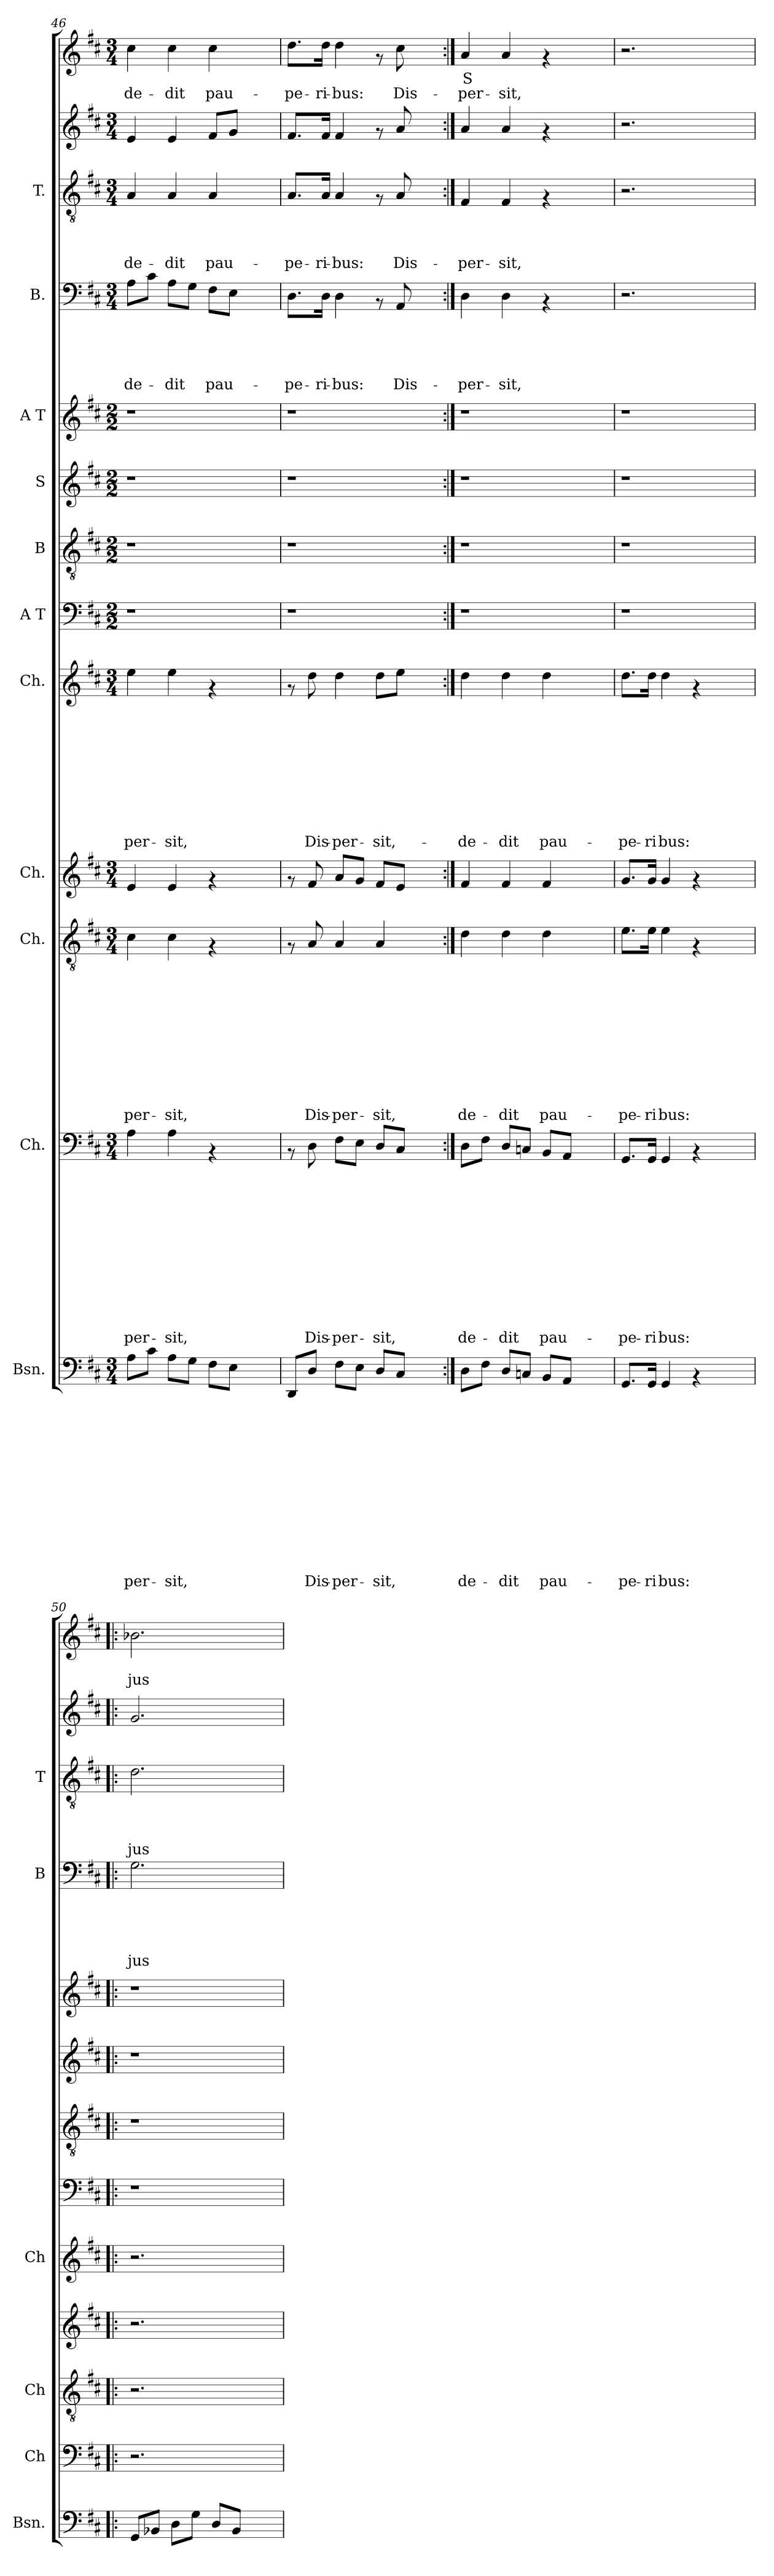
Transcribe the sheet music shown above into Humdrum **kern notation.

**kern	**text	**text	**text	**text	**text	**text	**text	**text	**text	**text	**text	**text	**text	**kern	**text	**text	**text	**text	**text	**text	**text	**text	**text	**text	**text	**text	**kern	**text	**text	**text	**text	**text	**text	**text	**text	**text	**text	**text	**kern	**kern	**text	**text	**text	**text	**text	**text	**text	**text	**text	**text	**kern	**kern	**kern	**kern	**kern	**text	**text	**text	**text	**text	**kern	**text	**text	**text	**text	**kern	**kern	**text	**text
*part13	*part13	*part13	*part13	*part13	*part13	*part13	*part13	*part13	*part13	*part13	*part13	*part13	*part13	*part12	*part12	*part12	*part12	*part12	*part12	*part12	*part12	*part12	*part12	*part12	*part12	*part12	*part11	*part11	*part11	*part11	*part11	*part11	*part11	*part11	*part11	*part11	*part11	*part11	*part10	*part9	*part9	*part9	*part9	*part9	*part9	*part9	*part9	*part9	*part9	*part9	*part8	*part7	*part6	*part5	*part4	*part4	*part4	*part4	*part4	*part4	*part3	*part3	*part3	*part3	*part3	*part2	*part1	*part1	*part1
*staff13	*staff13	*staff13	*staff13	*staff13	*staff13	*staff13	*staff13	*staff13	*staff13	*staff13	*staff13	*staff13	*staff13	*staff12	*staff12	*staff12	*staff12	*staff12	*staff12	*staff12	*staff12	*staff12	*staff12	*staff12	*staff12	*staff12	*staff11	*staff11	*staff11	*staff11	*staff11	*staff11	*staff11	*staff11	*staff11	*staff11	*staff11	*staff11	*staff10	*staff9	*staff9	*staff9	*staff9	*staff9	*staff9	*staff9	*staff9	*staff9	*staff9	*staff9	*staff8	*staff7	*staff6	*staff5	*staff4	*staff4	*staff4	*staff4	*staff4	*staff4	*staff3	*staff3	*staff3	*staff3	*staff3	*staff2	*staff1	*staff1	*staff1
*I"Bsn.	*	*	*	*	*	*	*	*	*	*	*	*	*	*I"Ch.	*	*	*	*	*	*	*	*	*	*	*	*	*I"Ch.	*	*	*	*	*	*	*	*	*	*	*	*I"Ch.	*I"Ch.	*	*	*	*	*	*	*	*	*	*	*I"A T	*I"B	*I"S	*I"A T	*I"B.	*	*	*	*	*	*I"T.	*	*	*	*	*	*	*	*
*I'Bsn.	*	*	*	*	*	*	*	*	*	*	*	*	*	*I'Ch	*	*	*	*	*	*	*	*	*	*	*	*	*I'Ch	*	*	*	*	*	*	*	*	*	*	*	*	*I'Ch	*	*	*	*	*	*	*	*	*	*	*	*	*	*	*I'B	*	*	*	*	*	*I'T	*	*	*	*	*	*	*	*
*clefF4	*	*	*	*	*	*	*	*	*	*	*	*	*	*clefF4	*	*	*	*	*	*	*	*	*	*	*	*	*clefGv2	*	*	*	*	*	*	*	*	*	*	*	*clefG2	*clefG2	*	*	*	*	*	*	*	*	*	*	*clefF4	*clefGv2	*clefG2	*clefG2	*clefF4	*	*	*	*	*	*clefGv2	*	*	*	*	*clefG2	*clefG2	*	*
*k[f#c#]	*	*	*	*	*	*	*	*	*	*	*	*	*	*k[f#c#]	*	*	*	*	*	*	*	*	*	*	*	*	*k[f#c#]	*	*	*	*	*	*	*	*	*	*	*	*k[f#c#]	*k[f#c#]	*	*	*	*	*	*	*	*	*	*	*k[f#c#]	*k[f#c#]	*k[f#c#]	*k[f#c#]	*k[f#c#]	*	*	*	*	*	*k[f#c#]	*	*	*	*	*k[f#c#]	*k[f#c#]	*	*
*D:	*	*	*	*	*	*	*	*	*	*	*	*	*	*D:	*	*	*	*	*	*	*	*	*	*	*	*	*D:	*	*	*	*	*	*	*	*	*	*	*	*D:	*D:	*	*	*	*	*	*	*	*	*	*	*D:	*D:	*D:	*D:	*D:	*	*	*	*	*	*D:	*	*	*	*	*D:	*D:	*	*
*M3/4	*	*	*	*	*	*	*	*	*	*	*	*	*	*M3/4	*	*	*	*	*	*	*	*	*	*	*	*	*M3/4	*	*	*	*	*	*	*	*	*	*	*	*M3/4	*M3/4	*	*	*	*	*	*	*	*	*	*	*M2/2	*M2/2	*M2/2	*M2/2	*M3/4	*	*	*	*	*	*M3/4	*	*	*	*	*M3/4	*M3/4	*	*
=46	=46	=46	=46	=46	=46	=46	=46	=46	=46	=46	=46	=46	=46	=46	=46	=46	=46	=46	=46	=46	=46	=46	=46	=46	=46	=46	=46	=46	=46	=46	=46	=46	=46	=46	=46	=46	=46	=46	=46	=46	=46	=46	=46	=46	=46	=46	=46	=46	=46	=46	=46	=46	=46	=46	=46	=46	=46	=46	=46	=46	=46	=46	=46	=46	=46	=46	=46	=46	=46
!	!	!	!	!	!	!	!	!	!	!	!	!	!LO:LY:a	!	!	!	!	!	!	!	!	!	!	!	!	!LO:LY:a	!	!	!	!	!	!	!	!	!	!	!	!LO:LY:b	!	!	!	!	!	!	!	!	!	!	!	!LO:LY:b	!	!	!	!	!	!	!	!	!	!LO:LY:a	!	!	!	!	!LO:LY:b	!	!	!	!LO:LY:b:rj
8A\L	.	.	.	.	.	.	.	.	.	.	.	.	-per-	4A\	.	.	.	.	.	.	.	.	.	.	.	-per-	4c#\	.	.	.	.	.	.	.	.	.	.	-per-	4e/	4ee\	.	.	.	.	.	.	.	.	.	-per-	1r	1r	1r	1r	8A\L	.	.	.	.	de-	4A/	.	.	.	de-	4e/	4cc#\	.	de-
8c#\J	.	.	.	.	.	.	.	.	.	.	.	.	.	.	.	.	.	.	.	.	.	.	.	.	.	.	.	.	.	.	.	.	.	.	.	.	.	.	.	.	.	.	.	.	.	.	.	.	.	.	.	.	.	.	8c#\J	.	.	.	.	.	.	.	.	.	.	.	.	.	.
!	!	!	!	!	!	!	!	!	!	!	!	!	!LO:LY:a	!	!	!	!	!	!	!	!	!	!	!	!	!LO:LY:a	!	!	!	!	!	!	!	!	!	!	!	!LO:LY:b	!	!	!	!	!	!	!	!	!	!	!	!LO:LY:b	!	!	!	!	!	!	!	!	!	!LO:LY:a	!	!	!	!	!LO:LY:b	!	!	!	!LO:LY:b:rj
8A\L	.	.	.	.	.	.	.	.	.	.	.	.	-sit,	4A\	.	.	.	.	.	.	.	.	.	.	.	-sit,	4c#\	.	.	.	.	.	.	.	.	.	.	-sit,	4e/	4ee\	.	.	.	.	.	.	.	.	.	-sit,	.	.	.	.	8A\L	.	.	.	.	-dit	4A/	.	.	.	-dit	4e/	4cc#\	.	-dit
8G\J	.	.	.	.	.	.	.	.	.	.	.	.	.	.	.	.	.	.	.	.	.	.	.	.	.	.	.	.	.	.	.	.	.	.	.	.	.	.	.	.	.	.	.	.	.	.	.	.	.	.	.	.	.	.	8G\J	.	.	.	.	.	.	.	.	.	.	.	.	.	.
!	!	!	!	!	!	!	!	!	!	!	!	!	!	!	!	!	!	!	!	!	!	!	!	!	!	!	!	!	!	!	!	!	!	!	!	!	!	!	!	!	!	!	!	!	!	!	!	!	!	!	!	!	!	!	!	!	!	!	!	!LO:LY:a	!	!	!	!	!LO:LY:b	!	!	!	!LO:LY:b:rj
8F#\L	.	.	.	.	.	.	.	.	.	.	.	.	.	4rAA	.	.	.	.	.	.	.	.	.	.	.	.	4rF	.	.	.	.	.	.	.	.	.	.	.	4rf	4rf	.	.	.	.	.	.	.	.	.	.	.	.	.	.	8F#\L	.	.	.	.	pau-	4A/	.	.	.	pau-	8f#/L	4cc#\	.	pau-
8E\J	.	.	.	.	.	.	.	.	.	.	.	.	.	.	.	.	.	.	.	.	.	.	.	.	.	.	.	.	.	.	.	.	.	.	.	.	.	.	.	.	.	.	.	.	.	.	.	.	.	.	.	.	.	.	8E\J	.	.	.	.	.	.	.	.	.	.	8g/J	.	.	.
4ryy	.	.	.	.	.	.	.	.	.	.	.	.	.	4ryy	.	.	.	.	.	.	.	.	.	.	.	.	4ryy	.	.	.	.	.	.	.	.	.	.	.	4ryy	4ryy	.	.	.	.	.	.	.	.	.	.	.	.	.	.	4ryy	.	.	.	.	.	4ryy	.	.	.	.	4ryy	4ryy	.	.
=47	=47	=47	=47	=47	=47	=47	=47	=47	=47	=47	=47	=47	=47	=47	=47	=47	=47	=47	=47	=47	=47	=47	=47	=47	=47	=47	=47	=47	=47	=47	=47	=47	=47	=47	=47	=47	=47	=47	=47	=47	=47	=47	=47	=47	=47	=47	=47	=47	=47	=47	=47	=47	=47	=47	=47	=47	=47	=47	=47	=47	=47	=47	=47	=47	=47	=47	=47	=47	=47
!	!	!	!	!	!	!	!	!	!	!	!	!	!	!	!	!	!	!	!	!	!	!	!	!	!	!	!	!	!	!	!	!	!	!	!	!	!	!	!	!	!	!	!	!	!	!	!	!	!	!	!	!	!	!	!	!	!	!	!	!LO:LY:a	!	!	!	!	!LO:LY:b	!	!	!	!LO:LY:b:rj
8DD/L	.	.	.	.	.	.	.	.	.	.	.	.	.	8rAA	.	.	.	.	.	.	.	.	.	.	.	.	8rF	.	.	.	.	.	.	.	.	.	.	.	8rf	8rf	.	.	.	.	.	.	.	.	.	.	1r	1r	1r	1r	8.D\L	.	.	.	.	-pe-	8.A/L	.	.	.	-pe-	8.f#/L	8.dd\L	.	-pe-
!	!	!	!	!	!	!	!	!	!	!	!	!	!LO:LY:a	!	!	!	!	!	!	!	!	!	!	!	!	!LO:LY:a	!	!	!	!	!	!	!	!	!	!	!	!LO:LY:b	!	!	!	!	!	!	!	!	!	!	!	!LO:LY:b	!	!	!	!	!	!	!	!	!	!	!	!	!	!	!	!	!	!	!
8D/J	.	.	.	.	.	.	.	.	.	.	.	.	Dis-	8D\	.	.	.	.	.	.	.	.	.	.	.	Dis-	8A/	.	.	.	.	.	.	.	.	.	.	Dis-	8f#/	8dd\	.	.	.	.	.	.	.	.	.	Dis-	.	.	.	.	.	.	.	.	.	.	.	.	.	.	.	.	.	.	.
!	!	!	!	!	!	!	!	!	!	!	!	!	!	!	!	!	!	!	!	!	!	!	!	!	!	!	!	!	!	!	!	!	!	!	!	!	!	!	!	!	!	!	!	!	!	!	!	!	!	!	!	!	!	!	!	!	!	!	!	!LO:LY:a	!	!	!	!	!LO:LY:b	!	!	!	!LO:LY:b:rj
.	.	.	.	.	.	.	.	.	.	.	.	.	.	.	.	.	.	.	.	.	.	.	.	.	.	.	.	.	.	.	.	.	.	.	.	.	.	.	.	.	.	.	.	.	.	.	.	.	.	.	.	.	.	.	16D\Jk	.	.	.	.	-ri-	16A/Jk	.	.	.	-ri-	16f#/Jk	16dd\Jk	.	-ri-
!	!	!	!	!	!	!	!	!	!	!	!	!	!LO:LY:a	!	!	!	!	!	!	!	!	!	!	!	!	!LO:LY:a	!	!	!	!	!	!	!	!	!	!	!	!LO:LY:b	!	!	!	!	!	!	!	!	!	!	!	!LO:LY:b	!	!	!	!	!	!	!	!	!	!LO:LY:a	!	!	!	!	!LO:LY:b	!	!	!	!LO:LY:b:rj
8F#\L	.	.	.	.	.	.	.	.	.	.	.	.	-per-	8F#\L	.	.	.	.	.	.	.	.	.	.	.	-per-	4A/	.	.	.	.	.	.	.	.	.	.	-per-	8a/L	4dd\	.	.	.	.	.	.	.	.	.	-per-	.	.	.	.	4D\	.	.	.	.	-bus:	4A/	.	.	.	-bus:	4f#/	4dd\	.	-bus:
8E\J	.	.	.	.	.	.	.	.	.	.	.	.	.	8E\J	.	.	.	.	.	.	.	.	.	.	.	.	.	.	.	.	.	.	.	.	.	.	.	.	8g/J	.	.	.	.	.	.	.	.	.	.	.	.	.	.	.	.	.	.	.	.	.	.	.	.	.	.	.	.	.	.
!	!	!	!	!	!	!	!	!	!	!	!	!	!LO:LY:a	!	!	!	!	!	!	!	!	!	!	!	!	!LO:LY:a	!	!	!	!	!	!	!	!	!	!	!	!LO:LY:b	!	!	!	!	!	!	!	!	!	!	!	!LO:LY:b	!	!	!	!	!	!	!	!	!	!	!	!	!	!	!	!	!	!	!
8D/L	.	.	.	.	.	.	.	.	.	.	.	.	-sit,	8D/L	.	.	.	.	.	.	.	.	.	.	.	-sit,	4A/	.	.	.	.	.	.	.	.	.	.	-sit,	8f#/L	8dd\L	.	.	.	.	.	.	.	.	.	-sit,-	.	.	.	.	8rAA	.	.	.	.	.	8rF	.	.	.	.	8rf	8rf	.	.
!	!	!	!	!	!	!	!	!	!	!	!	!	!	!	!	!	!	!	!	!	!	!	!	!	!	!	!	!	!	!	!	!	!	!	!	!	!	!	!	!	!	!	!	!	!	!	!	!	!	!	!	!	!	!	!	!	!	!	!	!LO:LY:a	!	!	!	!	!LO:LY:b	!	!	!	!LO:LY:b:rj
8C#/J	.	.	.	.	.	.	.	.	.	.	.	.	.	8C#/J	.	.	.	.	.	.	.	.	.	.	.	.	.	.	.	.	.	.	.	.	.	.	.	.	8e/J	8ee\J	.	.	.	.	.	.	.	.	.	.	.	.	.	.	8AA/	.	.	.	.	Dis-	8A/	.	.	.	Dis-	8a/	8cc#\	.	Dis-
4ryy	.	.	.	.	.	.	.	.	.	.	.	.	.	4ryy	.	.	.	.	.	.	.	.	.	.	.	.	4ryy	.	.	.	.	.	.	.	.	.	.	.	4ryy	4ryy	.	.	.	.	.	.	.	.	.	.	.	.	.	.	4ryy	.	.	.	.	.	4ryy	.	.	.	.	4ryy	4ryy	.	.
!!LO:PB:g=z
=48:|!	=48:|!	=48:|!	=48:|!	=48:|!	=48:|!	=48:|!	=48:|!	=48:|!	=48:|!	=48:|!	=48:|!	=48:|!	=48:|!	=48:|!	=48:|!	=48:|!	=48:|!	=48:|!	=48:|!	=48:|!	=48:|!	=48:|!	=48:|!	=48:|!	=48:|!	=48:|!	=48:|!	=48:|!	=48:|!	=48:|!	=48:|!	=48:|!	=48:|!	=48:|!	=48:|!	=48:|!	=48:|!	=48:|!	=48:|!	=48:|!	=48:|!	=48:|!	=48:|!	=48:|!	=48:|!	=48:|!	=48:|!	=48:|!	=48:|!	=48:|!	=48:|!	=48:|!	=48:|!	=48:|!	=48:|!	=48:|!	=48:|!	=48:|!	=48:|!	=48:|!	=48:|!	=48:|!	=48:|!	=48:|!	=48:|!	=48:|!	=48:|!	=48:|!	=48:|!
!	!	!	!	!	!	!	!	!	!	!	!	!	!LO:LY:a	!	!	!	!	!	!	!	!	!	!	!	!	!LO:LY:a	!	!	!	!	!	!	!	!	!	!	!	!LO:LY:b	!	!	!	!	!	!	!	!	!	!	!	!LO:LY:b	!	!	!	!	!	!	!	!	!	!LO:LY:a	!	!	!	!	!LO:LY:b	!	!	!LO:LY:b:rj	!LO:LY:b:rj
8D\L	.	.	.	.	.	.	.	.	.	.	.	.	de-	8D\L	.	.	.	.	.	.	.	.	.	.	.	de-	4d\	.	.	.	.	.	.	.	.	.	.	de-	4f#/	4dd\	.	.	.	.	.	.	.	.	.	-de-	1r	1r	1r	1r	4D\	.	.	.	.	-per-	4F#/	.	.	.	-per-	4a/	4a/	S	-per-
8F#\J	.	.	.	.	.	.	.	.	.	.	.	.	.	8F#\J	.	.	.	.	.	.	.	.	.	.	.	.	.	.	.	.	.	.	.	.	.	.	.	.	.	.	.	.	.	.	.	.	.	.	.	.	.	.	.	.	.	.	.	.	.	.	.	.	.	.	.	.	.	.	.
!	!	!	!	!	!	!	!	!	!	!	!	!	!LO:LY:a	!	!	!	!	!	!	!	!	!	!	!	!	!LO:LY:a	!	!	!	!	!	!	!	!	!	!	!	!LO:LY:b	!	!	!	!	!	!	!	!	!	!	!	!LO:LY:b	!	!	!	!	!	!	!	!	!	!LO:LY:a	!	!	!	!	!LO:LY:b	!	!	!	!LO:LY:b:rj
8D/L	.	.	.	.	.	.	.	.	.	.	.	.	-dit	8D/L	.	.	.	.	.	.	.	.	.	.	.	-dit	4d\	.	.	.	.	.	.	.	.	.	.	-dit	4f#/	4dd\	.	.	.	.	.	.	.	.	.	-dit	.	.	.	.	4D\	.	.	.	.	-sit,	4F#/	.	.	.	-sit,	4a/	4a/	.	-sit,
8Cn/J	.	.	.	.	.	.	.	.	.	.	.	.	.	8Cn/J	.	.	.	.	.	.	.	.	.	.	.	.	.	.	.	.	.	.	.	.	.	.	.	.	.	.	.	.	.	.	.	.	.	.	.	.	.	.	.	.	.	.	.	.	.	.	.	.	.	.	.	.	.	.	.
!	!	!	!	!	!	!	!	!	!	!	!	!	!LO:LY:a	!	!	!	!	!	!	!	!	!	!	!	!	!LO:LY:a	!	!	!	!	!	!	!	!	!	!	!	!LO:LY:b	!	!	!	!	!	!	!	!	!	!	!	!LO:LY:b	!	!	!	!	!	!	!	!	!	!	!	!	!	!	!	!	!	!	!
8BB/L	.	.	.	.	.	.	.	.	.	.	.	.	pau-	8BB/L	.	.	.	.	.	.	.	.	.	.	.	pau-	4d\	.	.	.	.	.	.	.	.	.	.	pau-	4f#/	4dd\	.	.	.	.	.	.	.	.	.	pau-	.	.	.	.	4rAA	.	.	.	.	.	4rF	.	.	.	.	4rf	4rf	.	.
8AA/J	.	.	.	.	.	.	.	.	.	.	.	.	.	8AA/J	.	.	.	.	.	.	.	.	.	.	.	.	.	.	.	.	.	.	.	.	.	.	.	.	.	.	.	.	.	.	.	.	.	.	.	.	.	.	.	.	.	.	.	.	.	.	.	.	.	.	.	.	.	.	.
4ryy	.	.	.	.	.	.	.	.	.	.	.	.	.	4ryy	.	.	.	.	.	.	.	.	.	.	.	.	4ryy	.	.	.	.	.	.	.	.	.	.	.	4ryy	4ryy	.	.	.	.	.	.	.	.	.	.	.	.	.	.	4ryy	.	.	.	.	.	4ryy	.	.	.	.	4ryy	4ryy	.	.
=49	=49	=49	=49	=49	=49	=49	=49	=49	=49	=49	=49	=49	=49	=49	=49	=49	=49	=49	=49	=49	=49	=49	=49	=49	=49	=49	=49	=49	=49	=49	=49	=49	=49	=49	=49	=49	=49	=49	=49	=49	=49	=49	=49	=49	=49	=49	=49	=49	=49	=49	=49	=49	=49	=49	=49	=49	=49	=49	=49	=49	=49	=49	=49	=49	=49	=49	=49	=49	=49
!	!	!	!	!	!	!	!	!	!	!	!	!	!LO:LY:a	!	!	!	!	!	!	!	!	!	!	!	!	!LO:LY:a	!	!	!	!	!	!	!	!	!	!	!	!LO:LY:b	!	!	!	!	!	!	!	!	!	!	!	!LO:LY:b	!	!	!	!	!	!	!	!	!	!	!	!	!	!	!	!	!	!	!
8.GG/L	.	.	.	.	.	.	.	.	.	.	.	.	-pe-	8.GG/L	.	.	.	.	.	.	.	.	.	.	.	-pe-	8.e\L	.	.	.	.	.	.	.	.	.	.	-pe-	8.g/L	8.dd\L	.	.	.	.	.	.	.	.	.	-pe-	1r	1r	1r	1r	2.r	.	.	.	.	.	2.r	.	.	.	.	2.r	2.r	.	.
!	!	!	!	!	!	!	!	!	!	!	!	!	!LO:LY:a	!	!	!	!	!	!	!	!	!	!	!	!	!LO:LY:a	!	!	!	!	!	!	!	!	!	!	!	!LO:LY:b	!	!	!	!	!	!	!	!	!	!	!	!LO:LY:b	!	!	!	!	!	!	!	!	!	!	!	!	!	!	!	!	!	!	!
16GG/Jk	.	.	.	.	.	.	.	.	.	.	.	.	-ri	16GG/Jk	.	.	.	.	.	.	.	.	.	.	.	-ri	16e\Jk	.	.	.	.	.	.	.	.	.	.	-ri	16g/Jk	16dd\Jk	.	.	.	.	.	.	.	.	.	-ri	.	.	.	.	.	.	.	.	.	.	.	.	.	.	.	.	.	.	.
!	!	!	!	!	!	!	!	!	!	!	!	!	!LO:LY:a	!	!	!	!	!	!	!	!	!	!	!	!	!LO:LY:a	!	!	!	!	!	!	!	!	!	!	!	!LO:LY:b	!	!	!	!	!	!	!	!	!	!	!	!LO:LY:b	!	!	!	!	!	!	!	!	!	!	!	!	!	!	!	!	!	!	!
4GG/	.	.	.	.	.	.	.	.	.	.	.	.	bus:	4GG/	.	.	.	.	.	.	.	.	.	.	.	bus:	4e\	.	.	.	.	.	.	.	.	.	.	bus:	4g/	4dd\	.	.	.	.	.	.	.	.	.	bus:	.	.	.	.	.	.	.	.	.	.	.	.	.	.	.	.	.	.	.
4rAA	.	.	.	.	.	.	.	.	.	.	.	.	.	4rAA	.	.	.	.	.	.	.	.	.	.	.	.	4rF	.	.	.	.	.	.	.	.	.	.	.	4rf	4rf	.	.	.	.	.	.	.	.	.	.	.	.	.	.	.	.	.	.	.	.	.	.	.	.	.	.	.	.	.
4ryy	.	.	.	.	.	.	.	.	.	.	.	.	.	4ryy	.	.	.	.	.	.	.	.	.	.	.	.	4ryy	.	.	.	.	.	.	.	.	.	.	.	4ryy	4ryy	.	.	.	.	.	.	.	.	.	.	.	.	.	.	4ryy	.	.	.	.	.	4ryy	.	.	.	.	4ryy	4ryy	.	.
=50!|:	=50!|:	=50!|:	=50!|:	=50!|:	=50!|:	=50!|:	=50!|:	=50!|:	=50!|:	=50!|:	=50!|:	=50!|:	=50!|:	=50!|:	=50!|:	=50!|:	=50!|:	=50!|:	=50!|:	=50!|:	=50!|:	=50!|:	=50!|:	=50!|:	=50!|:	=50!|:	=50!|:	=50!|:	=50!|:	=50!|:	=50!|:	=50!|:	=50!|:	=50!|:	=50!|:	=50!|:	=50!|:	=50!|:	=50!|:	=50!|:	=50!|:	=50!|:	=50!|:	=50!|:	=50!|:	=50!|:	=50!|:	=50!|:	=50!|:	=50!|:	=50!|:	=50!|:	=50!|:	=50!|:	=50!|:	=50!|:	=50!|:	=50!|:	=50!|:	=50!|:	=50!|:	=50!|:	=50!|:	=50!|:	=50!|:	=50!|:	=50!|:	=50!|:	=50!|:
!	!	!	!	!	!	!	!	!	!	!	!	!	!	!	!	!	!	!	!	!	!	!	!	!	!	!	!	!	!	!	!	!	!	!	!	!	!	!	!	!	!	!	!	!	!	!	!	!	!	!	!	!	!	!	!	!	!	!	!	!LO:LY:a	!	!	!	!	!LO:LY:b	!	!	!	!LO:LY:b:rj
8GG/L	.	.	.	.	.	.	.	.	.	.	.	.	.	2.r	.	.	.	.	.	.	.	.	.	.	.	.	2.r	.	.	.	.	.	.	.	.	.	.	.	2.r	2.r	.	.	.	.	.	.	.	.	.	.	1r	1r	1r	1r	2.G\	.	.	.	.	jus-	2.d\	.	.	.	jus-	2.g/	2.b-X\	.	jus-
8BB-X/J	.	.	.	.	.	.	.	.	.	.	.	.	.	.	.	.	.	.	.	.	.	.	.	.	.	.	.	.	.	.	.	.	.	.	.	.	.	.	.	.	.	.	.	.	.	.	.	.	.	.	.	.	.	.	.	.	.	.	.	.	.	.	.	.	.	.	.	.	.
8D\L	.	.	.	.	.	.	.	.	.	.	.	.	.	.	.	.	.	.	.	.	.	.	.	.	.	.	.	.	.	.	.	.	.	.	.	.	.	.	.	.	.	.	.	.	.	.	.	.	.	.	.	.	.	.	.	.	.	.	.	.	.	.	.	.	.	.	.	.	.
8G\J	.	.	.	.	.	.	.	.	.	.	.	.	.	.	.	.	.	.	.	.	.	.	.	.	.	.	.	.	.	.	.	.	.	.	.	.	.	.	.	.	.	.	.	.	.	.	.	.	.	.	.	.	.	.	.	.	.	.	.	.	.	.	.	.	.	.	.	.	.
8D/L	.	.	.	.	.	.	.	.	.	.	.	.	.	.	.	.	.	.	.	.	.	.	.	.	.	.	.	.	.	.	.	.	.	.	.	.	.	.	.	.	.	.	.	.	.	.	.	.	.	.	.	.	.	.	.	.	.	.	.	.	.	.	.	.	.	.	.	.	.
8BB-/J	.	.	.	.	.	.	.	.	.	.	.	.	.	.	.	.	.	.	.	.	.	.	.	.	.	.	.	.	.	.	.	.	.	.	.	.	.	.	.	.	.	.	.	.	.	.	.	.	.	.	.	.	.	.	.	.	.	.	.	.	.	.	.	.	.	.	.	.	.
4ryy	.	.	.	.	.	.	.	.	.	.	.	.	.	4ryy	.	.	.	.	.	.	.	.	.	.	.	.	4ryy	.	.	.	.	.	.	.	.	.	.	.	4ryy	4ryy	.	.	.	.	.	.	.	.	.	.	.	.	.	.	4ryy	.	.	.	.	.	4ryy	.	.	.	.	4ryy	4ryy	.	.
=	=	=	=	=	=	=	=	=	=	=	=	=	=	=	=	=	=	=	=	=	=	=	=	=	=	=	=	=	=	=	=	=	=	=	=	=	=	=	=	=	=	=	=	=	=	=	=	=	=	=	=	=	=	=	=	=	=	=	=	=	=	=	=	=	=	=	=	=	=
*-	*-	*-	*-	*-	*-	*-	*-	*-	*-	*-	*-	*-	*-	*-	*-	*-	*-	*-	*-	*-	*-	*-	*-	*-	*-	*-	*-	*-	*-	*-	*-	*-	*-	*-	*-	*-	*-	*-	*-	*-	*-	*-	*-	*-	*-	*-	*-	*-	*-	*-	*-	*-	*-	*-	*-	*-	*-	*-	*-	*-	*-	*-	*-	*-	*-	*-	*-	*-	*-
